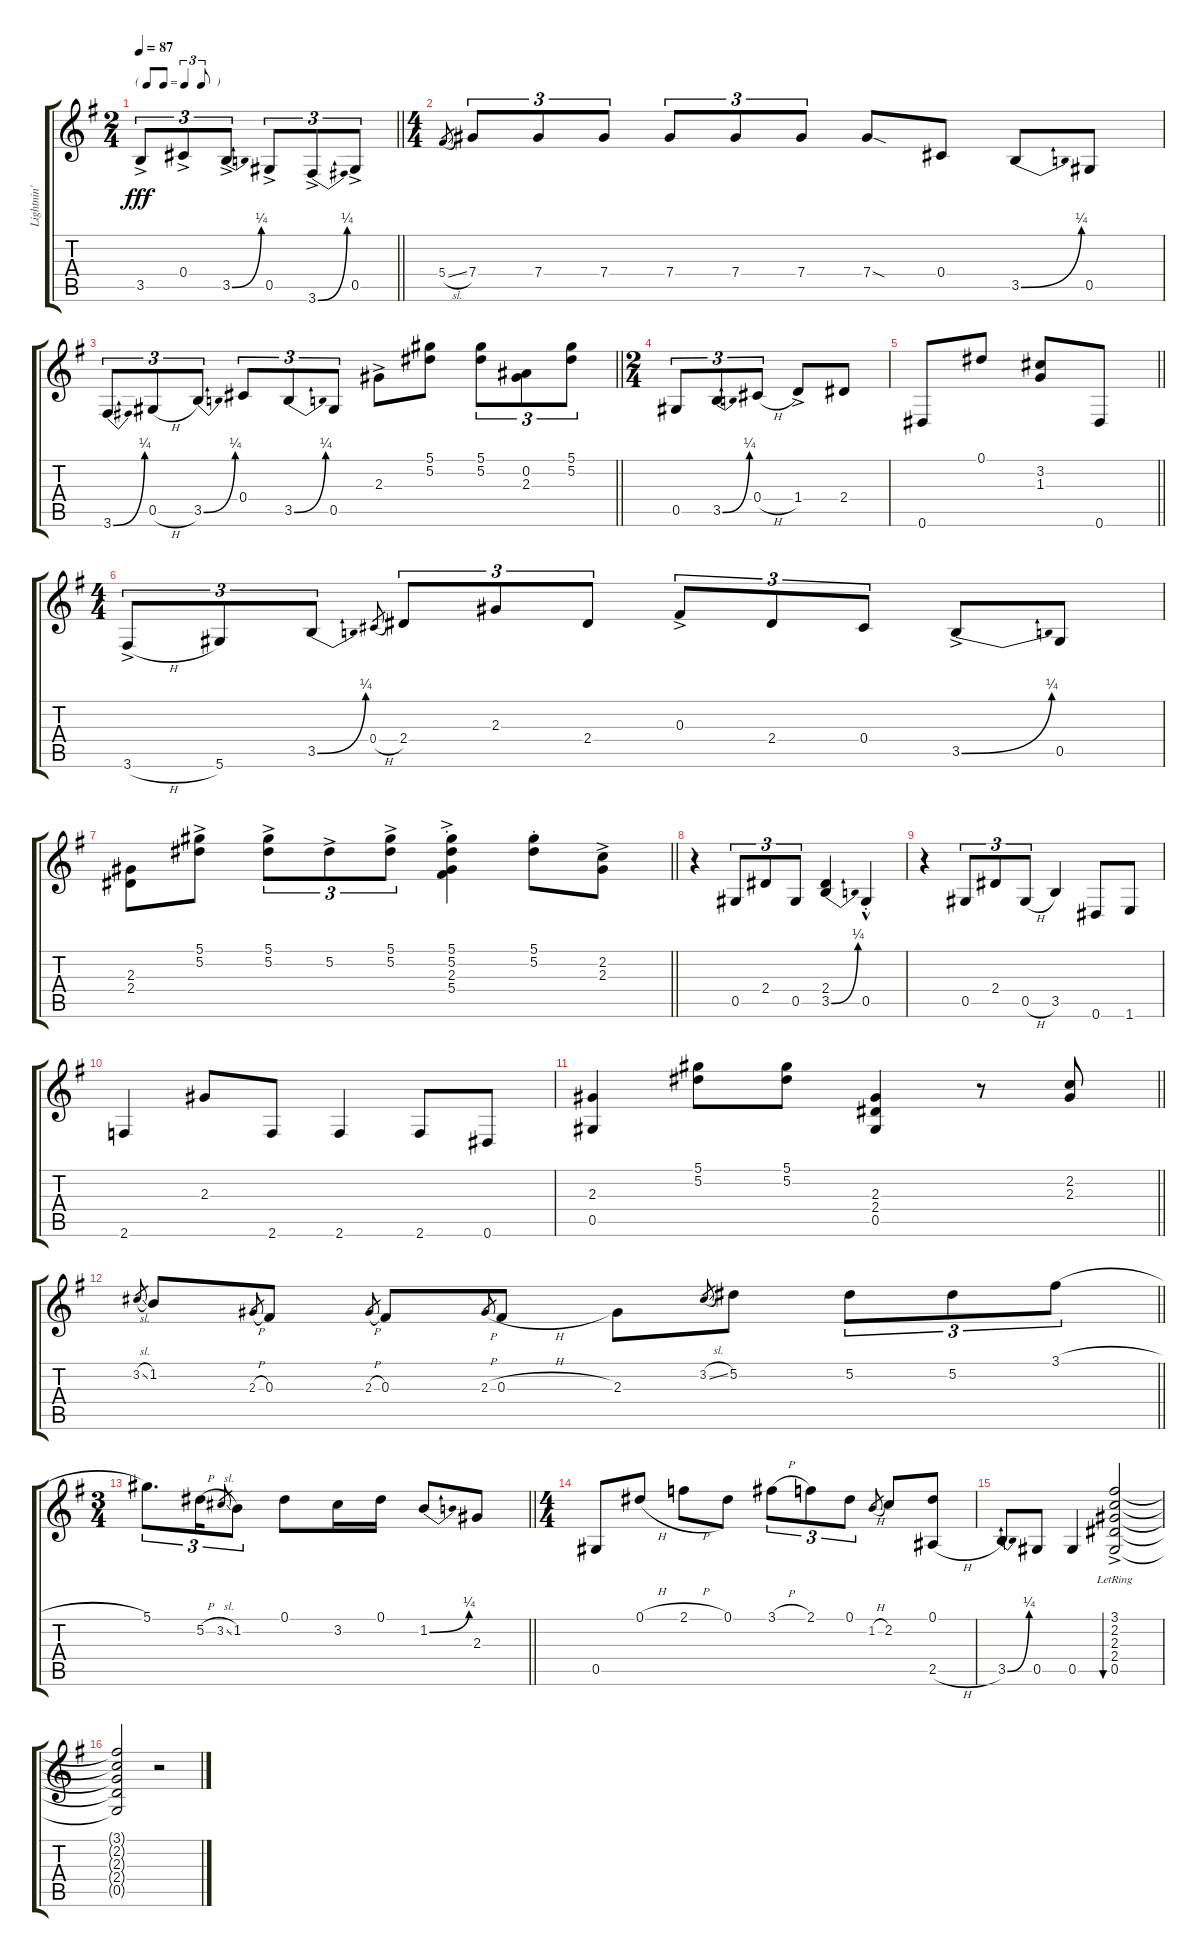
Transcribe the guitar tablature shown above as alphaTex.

\track ("Lightnin' Hopkins" "Lightnin' ") {instrument acousticguitarsteel}
\staff {score tabs}
\tuning (Eb4 Bb3 Gb3 Db3 Ab2 Eb2) {hide}
\ts (2 4)
\tf triplet8th
\tempo 87
\clef g2
\barLineRight lightlight
\ks g
3.5{ac}.8{tu (3 2) dy fff} 0.4{ac}.8{tu (3 2)} 3.5{be (bend 0 0 60 1) ac}.8{tu (3 2)} 0.5{ac}.8{tu (3 2)} 3.6{be (bend 0 0 60 1) ac}.8{tu (3 2)} 0.5{ac}.8{tu (3 2)} |
\ts (4 4)
5.4{sl}.8{gr} 7.4.8{tu (3 2)} 7.4.8{tu (3 2)} 7.4.8{tu (3 2)} 7.4.8{tu (3 2)} 7.4.8{tu (3 2)} 7.4.8{tu (3 2)} 7.4{sod}.8 0.4.8 3.5{be (bend 0 0 60 1)}.8 0.5.8 |
\barLineRight lightlight
3.6{be (bend 0 0 60 1)}.8{tu (3 2)} 0.5{h}.8{tu (3 2)} 3.5{be (bend 0 0 60 1)}.8{tu (3 2)} 0.4.8{tu (3 2)} 3.5{be (bend 0 0 60 1)}.8{tu (3 2)} 0.5.8{tu (3 2)} 2.3{ac}.8 (5.1 5.2).8 (5.1 5.2).8{tu (3 2)} (0.2 2.3).8{tu (3 2)} (5.1 5.2).8{tu (3 2)} |
\ts (2 4)
0.5.8{tu (3 2)} 3.5{be (bend 0 0 60 1)}.8{tu (3 2)} 0.4{h}.8{tu (3 2)} 1.4{ac}.8 2.4.8 |
\barLineRight lightlight
0.6.8 0.1.8 (3.2 1.3).8 0.6.8 |
\ts (4 4)
3.6{h ac}.8{tu (3 2)} 5.6.8{tu (3 2)} 3.5{be (bend 0 0 60 1)}.8{tu (3 2)} 0.4{h}.8{gr} 2.4.8{tu (3 2)} 2.3.8{tu (3 2)} 2.4.8{tu (3 2)} 0.3{ac}.8{tu (3 2)} 2.4.8{tu (3 2)} 0.4.8{tu (3 2)} 3.5{be (bend 0 0 60 1) ac}.8 0.5.8 |
\barLineRight lightlight
(2.3 2.4).8 (5.1{ac} 5.2{ac}).8 (5.1{ac} 5.2{ac}).8{tu (3 2)} 5.2{ac}.8{tu (3 2)} (5.1{ac} 5.2{ac}).8{tu (3 2)} (5.1{ac st} 5.2{ac st} 2.3{ac st} 5.4{ac st}).4 (5.1{st} 5.2{st}).8 (2.2{ac} 2.3{ac}).8 |
r.4 0.5.8{tu (3 2)} 2.4.8{tu (3 2)} 0.5.8{tu (3 2)} (2.4 3.5{be (bend 0 0 60 1)}).4 0.5{hac st}.4 |
r.4 0.5.8{tu (3 2)} 2.4.8{tu (3 2)} 0.5{h}.8{tu (3 2)} 3.5.4 0.6.8 1.6.8 |
2.6.4 2.3.8 2.6.8 2.6.4 2.6.8 0.6.8 |
\barLineRight lightlight
(2.3 0.5).4 (5.1 5.2).8 (5.1 5.2).8 (2.3 2.4 0.5).4 r.8 (2.2 2.3).8 |
\barLineRight lightlight
3.2{sl}.8{gr} 1.2.8 2.3{h}.8{gr} 0.3.8 2.3{h}.8{gr} 0.3.8 2.3{h}.8{gr} 0.3{h}.8 2.3.8 3.2{sl}.8{gr} 5.2.8 5.2.8{tu (3 2)} 5.2.8{tu (3 2)} 3.1{h}.8{tu (3 2)} |
\ts (3 4)
\barLineRight lightlight
5.1.8{d tu (3 2)} 5.2{h}.16{tu (3 2)} 3.2{sl}.8{gr} 1.2.8{tu (3 2)} 0.1.8 3.2.16 0.1.16 1.2{be (bend 0 0 60 1)}.8 2.3.8 |
\ts (4 4)
0.5.8 0.1{h}.8 2.1{h}.8 0.1.8 3.1{h}.8{tu (3 2)} 2.1.8{tu (3 2)} 0.1.8{tu (3 2)} 1.2{h}.8{gr} 2.2.8 (0.1 2.5{h}).8 |
3.5{be (bend 0 0 60 1)}.8 0.5.8 0.5.4 (3.1{ac lr} 2.2{ac lr} 2.3{ac lr} 2.4{ac lr} 0.5{ac lr}).2{bu 30} |
(3.1{t} 2.2{t} 2.3{t} 2.4{t} 0.5{t}).2 r.2
